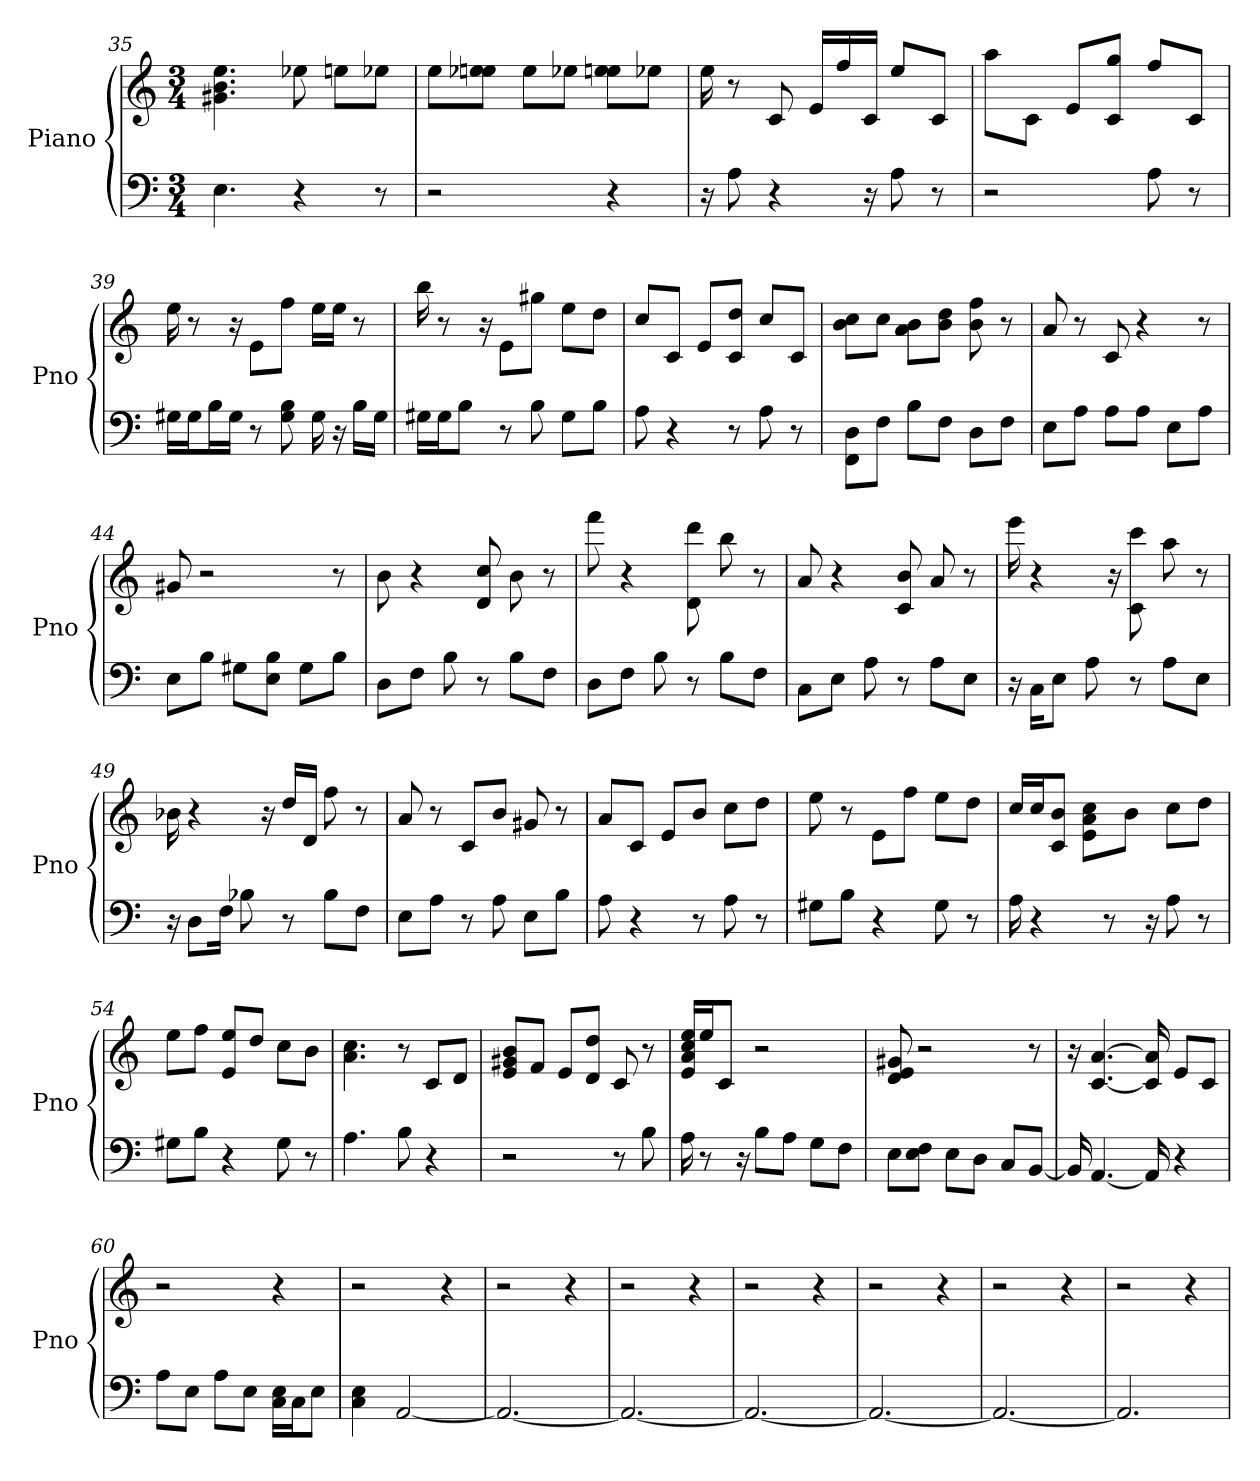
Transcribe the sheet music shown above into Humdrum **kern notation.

**kern	**kern
*part1	*part1
*staff2	*staff1
*I"Piano	*
*I'Pno	*
*clefF4	*clefG2
*k[]	*k[]
*C:	*C:
*M3/4	*M3/4
=35	=35
4.E	4.ee 4.b 4.g#
4r	8ee-
.	8ee\L
8r	8ee-\J
=36	=36
2r	8ee\L
.	8ee-\ 8ee\J
.	8ee\L
.	8ee-\J
4r	8ee-\ 8ee\L
.	8ee-\J
=37	=37
16r	16ee
8A	8r
4r	8c
.	16e/LL
.	16ff/
16r	16c/JJ
8A	8ee/L
8r	8c/J
=38	=38
2r	8aa\L
.	8c\J
.	8e/L
.	8gg/ 8c/J
8A	8ff/L
8r	8c/J
=39	=39
16G#\LL	16ee
16G#\J	8r
16B\L	.
16G#\JJ	16r
8r	8e\L
8B 8G#	8ff\J
16G#	16ee\LL
16r	16ee\JJ
16B\LL	8r
16G#\JJ	.
=40	=40
16G#\LL	16bb
16G#\J	8r
8B\J	.
.	16r
8r	8e\L
8B	8gg#\J
8G#\L	8ee\L
8B\J	8dd\J
=41	=41
8A	8cc/L
4r	8c/J
.	8e/L
8r	8c/ 8dd/J
8A	8cc/L
8r	8c/J
=42	=42
8D\ 8FF\L	8cc\ 8b\L
8F\J	8cc\J
8B\L	8a\ 8b\L
8F\J	8b\ 8dd\J
8D\L	8b 8ff
8F\J	8r
=43	=43
8E\L	8a
8A\J	8r
8A\L	8c
8A\J	4r
8E\L	.
8A\J	8r
=44	=44
8E\L	8g#
8B\J	2r
8G#\L	.
8B\ 8E\J	.
8G#\L	.
8B\J	8r
=45	=45
8D\L	8b
8F\J	4r
8B	.
8r	8cc 8d
8B\L	8b
8F\J	8r
=46	=46
8D\L	8fff
8F\J	4r
8B	.
8r	8ddd 8d
8B\L	8bb
8F\J	8r
=47	=47
8C\L	8a
8E\J	4r
8A	.
8r	8b 8c
8A\L	8a
8E\J	8r
=48	=48
16r	16eee
16C\KL	4r
8E\J	.
8A	.
.	16r
8r	8c 8ccc
8A\L	8aa
8E\J	8r
=49	=49
16r	16b-
8D\L	4r
16F\Jk	.
8B-	.
.	16r
8r	16dd/LL
.	16d/JJ
8B-\L	8ff
8F\J	8r
=50	=50
8E\L	8a
8A\J	8r
8r	8c/L
8A	8b/J
8E\L	8g#
8B\J	8r
=51	=51
8A	8a/L
4r	8c/J
.	8e/L
8r	8b/J
8A	8cc\L
8r	8dd\J
=52	=52
8G#\L	8ee
8B\J	8r
4r	8e\L
.	8ff\J
8G#	8ee\L
8r	8dd\J
=53	=53
16A	16cc/LL
4r	16cc/J
.	8b/ 8c/J
.	8cc\ 8e\ 8a\L
8r	.
.	8b\J
16r	.
8A	8cc\L
8r	8dd\J
=54	=54
8G#\L	8ee\L
8B\J	8ff\J
4r	8e/ 8ee/L
.	8dd/J
8G#	8cc\L
8r	8b\J
=55	=55
4.A	4.a 4.cc
8B	8r
4r	8c/L
.	8d/J
=56	=56
2r	8b/ 8g#/ 8e/L
.	8f/J
.	8e/L
.	8d/ 8dd/J
8r	8c
8B	8r
=57	=57
16A	16ee/ 16a/ 16e/ 16cc/LL
8r	16ee/J
.	8c/J
16r	.
8B\L	2r
8A\J	.
8G\L	.
8F\J	.
=58	=58
8E\L	8g# 8e 8d
8E\ 8F\J	2r
8E\L	.
8D\J	.
8C/L	.
[8BB/J	8r
=59	=59
16BB]	16r
[4.AA	[4.a [4.c
16AA]	16a] 16c]
4r	8e/L
.	8c/J
=60	=60
8A\L	2r
8E\J	.
8A\L	.
8E\J	.
16E\ 16C\LL	4r
16C\J	.
8E\J	.
=61	=61
4E 4C	2r
[2AA	.
.	4r
=62	=62
2.AA_	2r
.	4r
=63	=63
2.AA_	2r
.	4r
=64	=64
2.AA_	2r
.	4r
=65	=65
2.AA_	2r
.	4r
=66	=66
2.AA_	2r
.	4r
=67	=67
2.AA]	2r
.	4r
=	=
*-	*-
